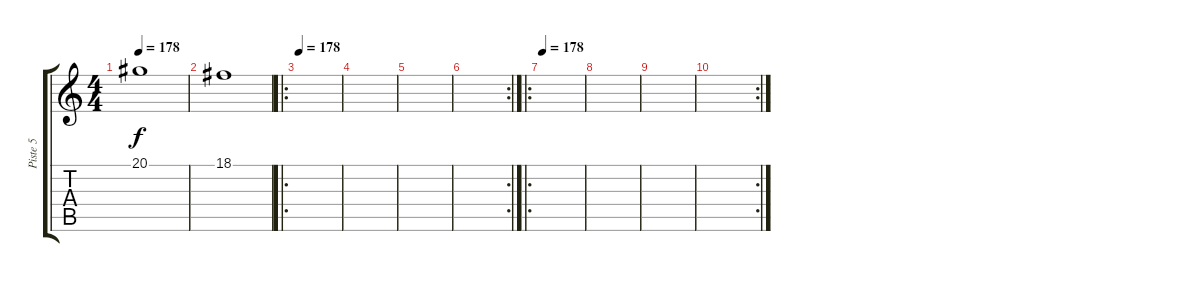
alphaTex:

\track ("Piste 5" "Piste 5") {instrument stringensemble1}
\staff {score tabs}
\tuning (C4 G3 Eb3 Bb2 F2 C2) {hide}
\ts (4 4)
\tempo 178
\clef g2
\ks c
20.1.1{dy f} |
18.1.1 |
\ro
\tempo 178
|
|
|
\rc 2
|
\ro
\tempo 178
|
|
|
\rc 2
